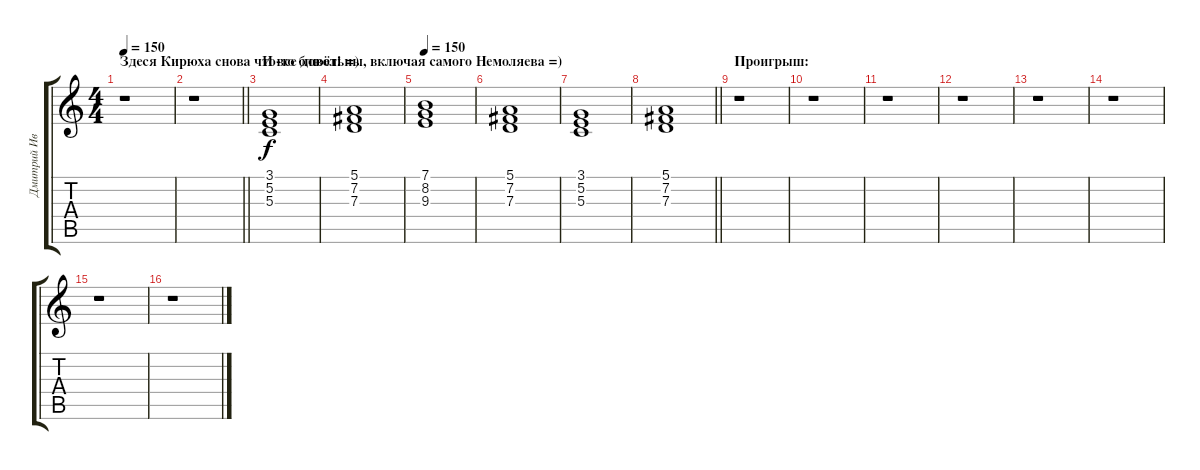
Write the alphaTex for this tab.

\track ("Дмитрий Иванов" "Дмитрий Ив") {instrument stringensemble2}
\staff {score tabs}
\tuning (E4 B3 G3 D3 A2 E2) {hide}
\ts (4 4)
\section ("" "Здеся Кирюха снова что-то блюёт! =)")
\tempo 150
\clef g2
\ks c
r.1{dy f} |
\barLineRight lightlight
r.1 |
\section ("" "И все довольны, включая самого Немоляева =)")
(3.1 5.2 5.3).1 |
(5.1 7.2 7.3).1 |
\tempo 150
(7.1 8.2 9.3).1 |
(5.1 7.2 7.3).1 |
(3.1 5.2 5.3).1 |
\barLineRight lightlight
(5.1 7.2 7.3).1 |
\section ("" "Проигрыш:")
r.1 |
r.1 |
r.1 |
r.1 |
r.1 |
r.1 |
r.1 |
r.1
